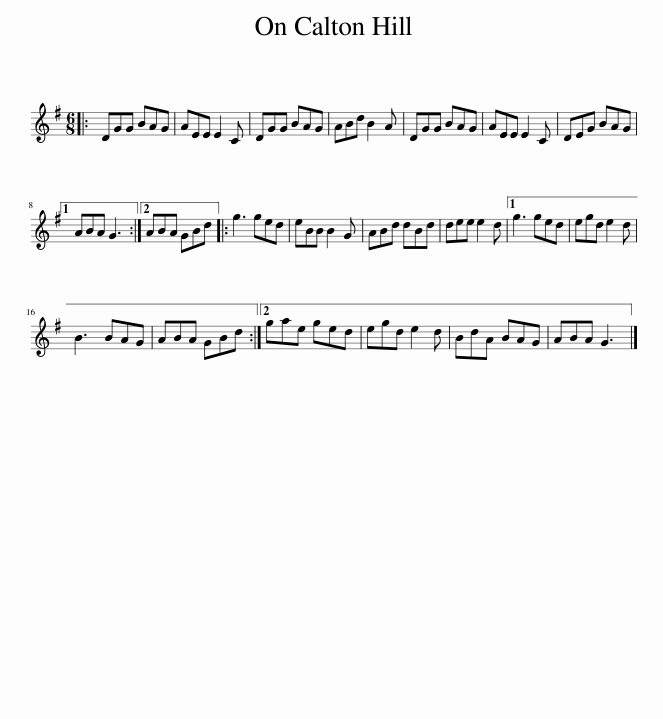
X:1
L:1/8
M:6/8
I:linebreak $
K:G
V:1 treble
V:1
|: DGG BAG | AEE E2 C | DGG BAG | ABd B2 A | DGG BAG | %5
 AEE E2 C | DEG BAG |1$ ABA G3 :|2 ABA GBd |: g3 ged | %10
 eBB B2 G | ABd dBd | dee e2 d |1 g3 ged | egd e2 d |$ %15
 B3 BAG | ABA GBd :|2 gae ged | egd e2 d | BdA BAG | %20
 ABA G3 |] %21
